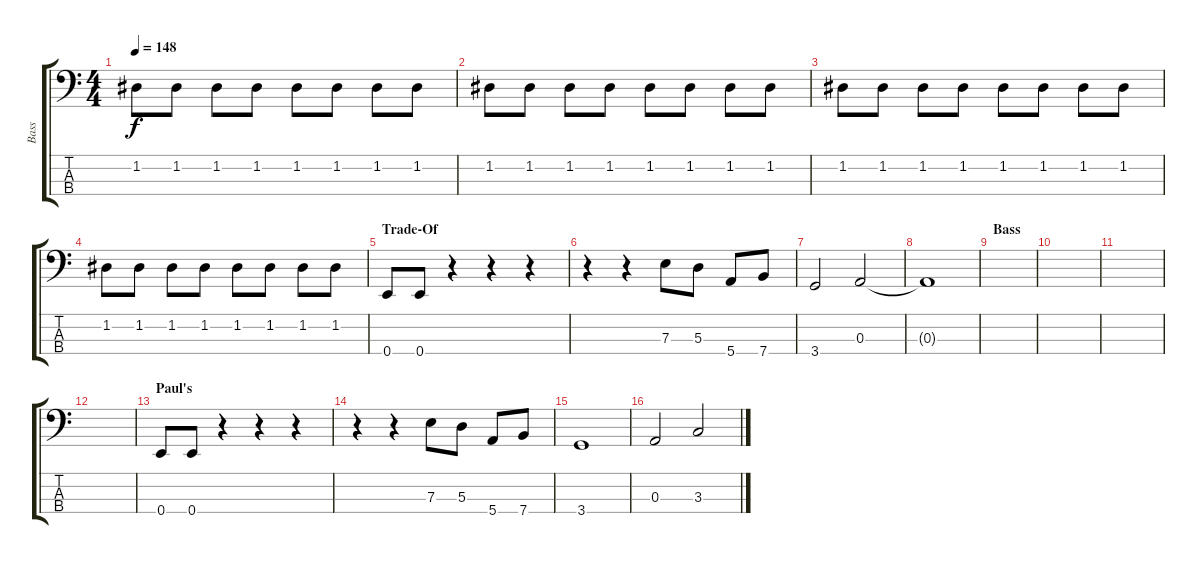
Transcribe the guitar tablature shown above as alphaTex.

\track ("Bass" "Bass") {instrument electricbasspick}
\staff {score tabs}
\tuning (G2 D2 A1 E1) {hide}
\ts (4 4)
\tempo 148
\clef f4
\ks c
1.2.8{dy f} 1.2.8 1.2.8 1.2.8 1.2.8 1.2.8 1.2.8 1.2.8 |
1.2.8 1.2.8 1.2.8 1.2.8 1.2.8 1.2.8 1.2.8 1.2.8 |
1.2.8 1.2.8 1.2.8 1.2.8 1.2.8 1.2.8 1.2.8 1.2.8 |
1.2.8 1.2.8 1.2.8 1.2.8 1.2.8 1.2.8 1.2.8 1.2.8 |
\section ("" "Trade-Of ")
0.4.8 0.4.8 r.4 r.4 r.4 |
r.4 r.4 7.3.8 5.3.8 5.4.8 7.4.8 |
3.4.2 0.3.2 |
0.3{t}.1 |
\section ("" "Bass")
|
|
|
|
\section ("" "Paul's ")
0.4.8 0.4.8 r.4 r.4 r.4 |
r.4 r.4 7.3.8 5.3.8 5.4.8 7.4.8 |
3.4.1 |
0.3.2 3.3.2
